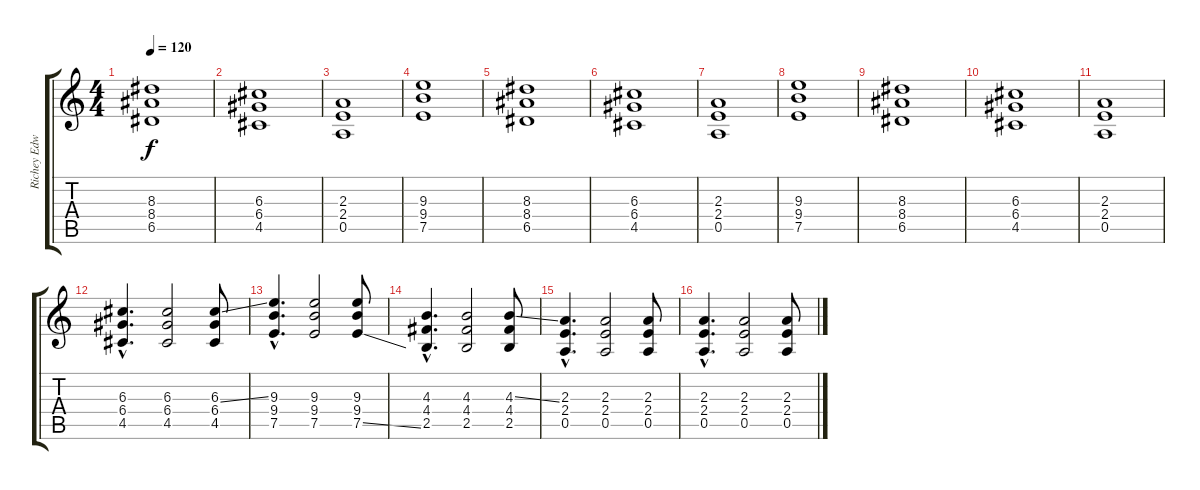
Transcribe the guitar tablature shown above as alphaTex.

\track ("Richey Edwards (sort of)" "Richey Edw") {instrument distortionguitar}
\staff {score tabs}
\tuning (E4 B3 G3 D3 A2 E2) {hide}
\ts (4 4)
\tempo 120
\clef g2
\ks c
(8.3 8.4 6.5).1{dy f} |
(6.3 6.4 4.5).1 |
(2.3 2.4 0.5).1 |
(9.3 9.4 7.5).1{volume 9} |
(8.3 8.4 6.5).1 |
(6.3 6.4 4.5).1 |
(2.3 2.4 0.5).1 |
(9.3 9.4 7.5).1{volume 9} |
(8.3 8.4 6.5).1 |
(6.3 6.4 4.5).1 |
(2.3 2.4 0.5).1 |
(6.3{hac} 6.4{hac} 4.5{hac}).4{d} (6.3 6.4 4.5).2 (6.3{ss} 6.4 4.5).8 |
(9.3{hac} 9.4{hac} 7.5).4{d} (9.3 9.4 7.5).2 (9.3 9.4 7.5{ss}).8 |
(4.3{hac} 4.4{hac} 2.5{hac}).4{d} (4.3 4.4 2.5).2 (4.3{ss} 4.4 2.5).8 |
(2.3{hac} 2.4{hac} 0.5{hac}).4{d} (2.3 2.4 0.5).2 (2.3 2.4 0.5).8 |
(2.3{hac} 2.4{hac} 0.5{hac}).4{d} (2.3 2.4 0.5).2 (2.3 2.4 0.5).8
